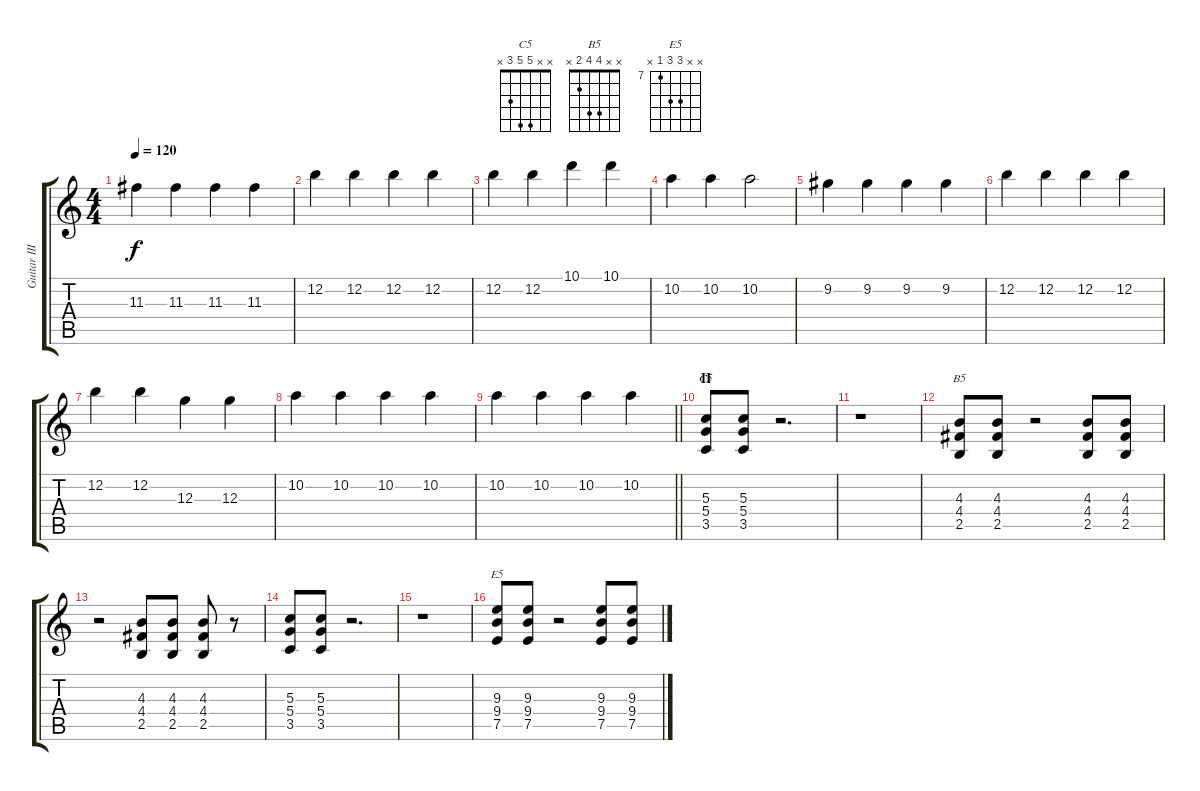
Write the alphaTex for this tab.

\track ("Guitar III" "Guitar III") {instrument overdrivenguitar}
\staff {score tabs}
\tuning (E4 B3 G3 D3 A2 E2) {hide}
\chord ("C5" x x 5 5 3 x)
\chord ("B5" x x 4 4 2 x)
\chord ("E5" x x 9 9 7 x) {firstfret 7}
\ts (4 4)
\tempo 120
\clef g2
\ks c
11.3.4{dy f} 11.3.4 11.3.4 11.3.4 |
12.2.4 12.2.4 12.2.4 12.2.4 |
12.2.4 12.2.4 10.1.4 10.1.4 |
10.2.4 10.2.4 10.2.2 |
9.2.4 9.2.4 9.2.4 9.2.4 |
12.2.4 12.2.4 12.2.4 12.2.4 |
12.2.4 12.2.4 12.3.4 12.3.4 |
10.2.4 10.2.4 10.2.4 10.2.4 |
\barLineRight lightlight
10.2.4 10.2.4 10.2.4 10.2.4 |
\section ("" "II")
(5.3 5.4 3.5).8{ch "C5"} (5.3 5.4 3.5).8 r.2{d} |
r.1 |
(4.3 4.4 2.5).8{ch "B5"} (4.3 4.4 2.5).8 r.2 (4.3 4.4 2.5).8 (4.3 4.4 2.5).8 |
r.2 (4.3 4.4 2.5).8 (4.3 4.4 2.5).8 (4.3 4.4 2.5).8 r.8 |
(5.3 5.4 3.5).8 (5.3 5.4 3.5).8 r.2{d} |
r.1 |
(9.3 9.4 7.5).8{ch "E5"} (9.3 9.4 7.5).8 r.2 (9.3 9.4 7.5).8 (9.3 9.4 7.5).8
